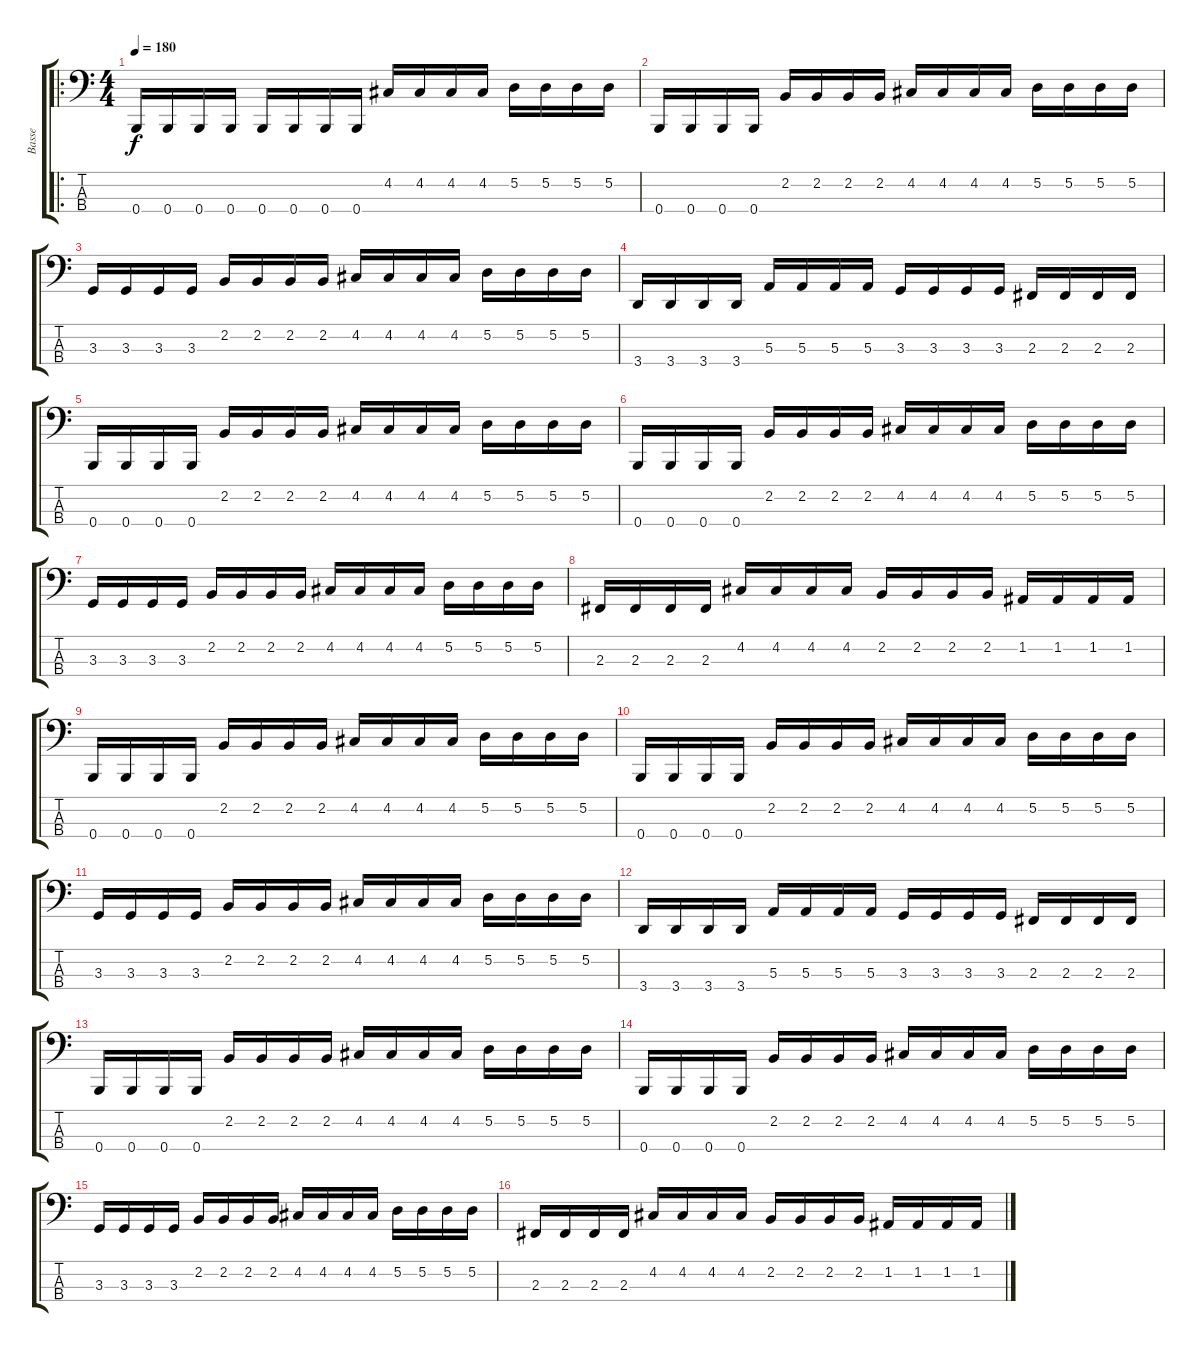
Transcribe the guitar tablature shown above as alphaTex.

\track ("Basse" "Basse") {instrument electricbasspick}
\staff {score tabs}
\tuning (D2 A1 E1 B0) {hide}
\ro
\ts (4 4)
\tempo 180
\clef f4
\ks c
0.4.16{dy f} 0.4.16 0.4.16 0.4.16 0.4.16 0.4.16 0.4.16 0.4.16 4.2.16 4.2.16 4.2.16 4.2.16 5.2.16 5.2.16 5.2.16 5.2.16 |
0.4.16 0.4.16 0.4.16 0.4.16 2.2.16 2.2.16 2.2.16 2.2.16 4.2.16 4.2.16 4.2.16 4.2.16 5.2.16 5.2.16 5.2.16 5.2.16 |
3.3.16 3.3.16 3.3.16 3.3.16 2.2.16 2.2.16 2.2.16 2.2.16 4.2.16 4.2.16 4.2.16 4.2.16 5.2.16 5.2.16 5.2.16 5.2.16 |
3.4.16 3.4.16 3.4.16 3.4.16 5.3.16 5.3.16 5.3.16 5.3.16 3.3.16 3.3.16 3.3.16 3.3.16 2.3.16 2.3.16 2.3.16 2.3.16 |
0.4.16 0.4.16 0.4.16 0.4.16 2.2.16 2.2.16 2.2.16 2.2.16 4.2.16 4.2.16 4.2.16 4.2.16 5.2.16 5.2.16 5.2.16 5.2.16 |
0.4.16 0.4.16 0.4.16 0.4.16 2.2.16 2.2.16 2.2.16 2.2.16 4.2.16 4.2.16 4.2.16 4.2.16 5.2.16 5.2.16 5.2.16 5.2.16 |
3.3.16 3.3.16 3.3.16 3.3.16 2.2.16 2.2.16 2.2.16 2.2.16 4.2.16 4.2.16 4.2.16 4.2.16 5.2.16 5.2.16 5.2.16 5.2.16 |
2.3.16 2.3.16 2.3.16 2.3.16 4.2.16 4.2.16 4.2.16 4.2.16 2.2.16 2.2.16 2.2.16 2.2.16 1.2.16 1.2.16 1.2.16 1.2.16 |
0.4.16 0.4.16 0.4.16 0.4.16 2.2.16 2.2.16 2.2.16 2.2.16 4.2.16 4.2.16 4.2.16 4.2.16 5.2.16 5.2.16 5.2.16 5.2.16 |
0.4.16 0.4.16 0.4.16 0.4.16 2.2.16 2.2.16 2.2.16 2.2.16 4.2.16 4.2.16 4.2.16 4.2.16 5.2.16 5.2.16 5.2.16 5.2.16 |
3.3.16 3.3.16 3.3.16 3.3.16 2.2.16 2.2.16 2.2.16 2.2.16 4.2.16 4.2.16 4.2.16 4.2.16 5.2.16 5.2.16 5.2.16 5.2.16 |
3.4.16 3.4.16 3.4.16 3.4.16 5.3.16 5.3.16 5.3.16 5.3.16 3.3.16 3.3.16 3.3.16 3.3.16 2.3.16 2.3.16 2.3.16 2.3.16 |
0.4.16 0.4.16 0.4.16 0.4.16 2.2.16 2.2.16 2.2.16 2.2.16 4.2.16 4.2.16 4.2.16 4.2.16 5.2.16 5.2.16 5.2.16 5.2.16 |
0.4.16 0.4.16 0.4.16 0.4.16 2.2.16 2.2.16 2.2.16 2.2.16 4.2.16 4.2.16 4.2.16 4.2.16 5.2.16 5.2.16 5.2.16 5.2.16 |
3.3.16 3.3.16 3.3.16 3.3.16 2.2.16 2.2.16 2.2.16 2.2.16 4.2.16 4.2.16 4.2.16 4.2.16 5.2.16 5.2.16 5.2.16 5.2.16 |
2.3.16 2.3.16 2.3.16 2.3.16 4.2.16 4.2.16 4.2.16 4.2.16 2.2.16 2.2.16 2.2.16 2.2.16 1.2.16 1.2.16 1.2.16 1.2.16
